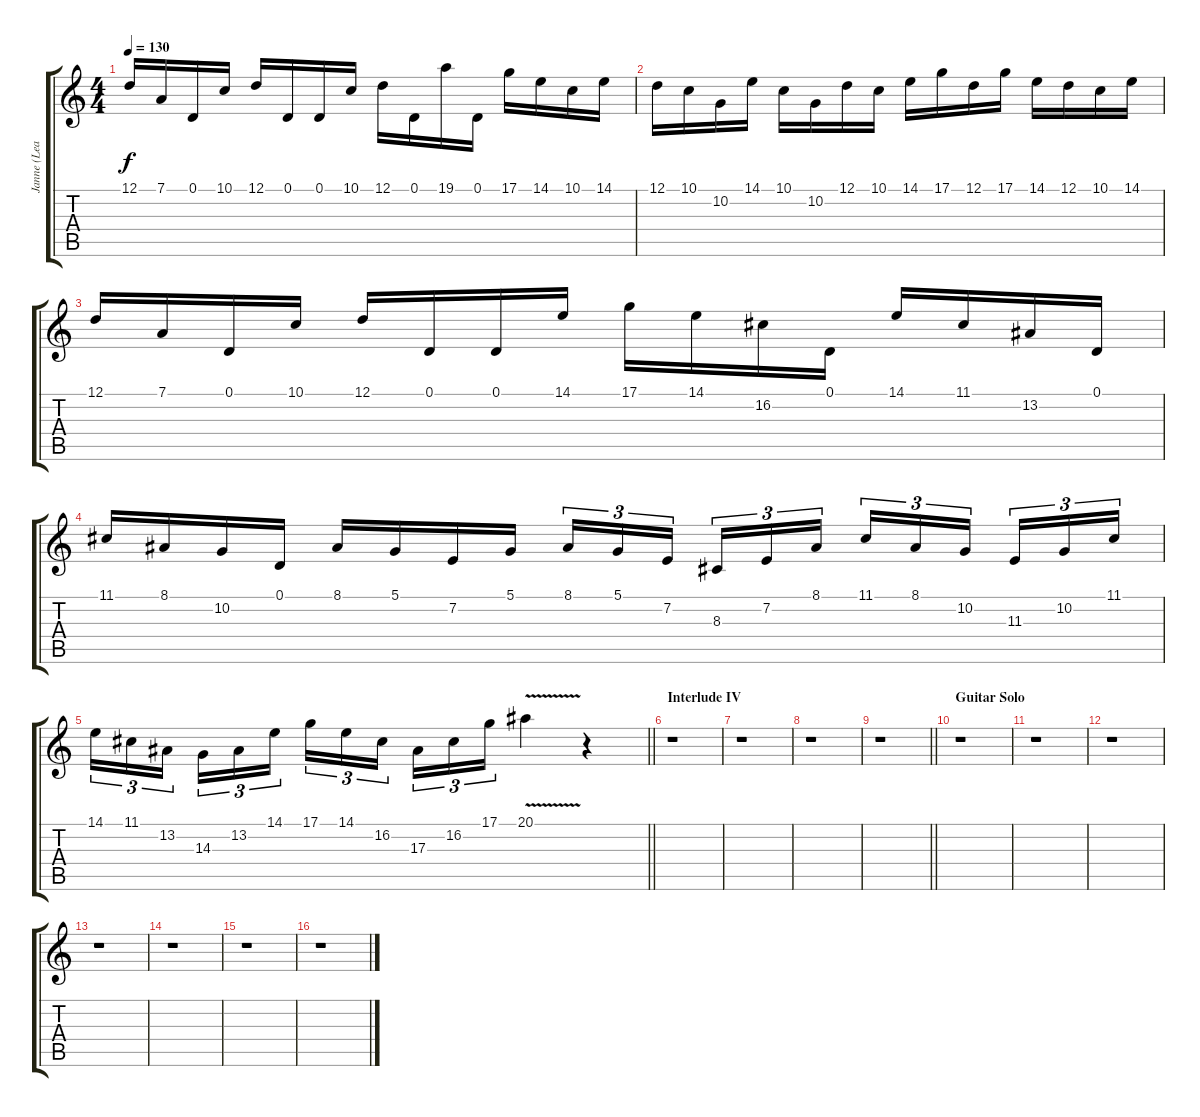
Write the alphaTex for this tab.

\track ("Janne (Lead I)" "Janne (Lea") {instrument lead2sawtooth}
\staff {score tabs}
\tuning (D4 A3 F3 C3 G2 C2) {hide}
\ts (4 4)
\tempo 130
\clef g2
\ks c
12.1.16{dy f} 7.1.16 0.1.16 10.1.16 12.1.16 0.1.16 0.1.16 10.1.16 12.1.16 0.1.16 19.1.16 0.1.16 17.1.16 14.1.16 10.1.16 14.1.16 |
12.1.16 10.1.16 10.2.16 14.1.16 10.1.16 10.2.16 12.1.16 10.1.16 14.1.16 17.1.16 12.1.16 17.1.16 14.1.16 12.1.16 10.1.16 14.1.16 |
12.1.16 7.1.16 0.1.16 10.1.16 12.1.16 0.1.16 0.1.16 14.1.16 17.1.16 14.1.16 16.2.16 0.1.16 14.1.16 11.1.16 13.2.16 0.1.16 |
11.1.16 8.1.16 10.2.16 0.1.16 8.1.16 5.1.16 7.2.16 5.1.16 8.1.16{tu (3 2)} 5.1.16{tu (3 2)} 7.2.16{tu (3 2) beam splitsecondary} 8.3.16{tu (3 2)} 7.2.16{tu (3 2)} 8.1.16{tu (3 2)} 11.1.16{tu (3 2)} 8.1.16{tu (3 2)} 10.2.16{tu (3 2) beam splitsecondary} 11.3.16{tu (3 2)} 10.2.16{tu (3 2)} 11.1.16{tu (3 2)} |
\barLineRight lightlight
14.1.16{tu (3 2)} 11.1.16{tu (3 2)} 13.2.16{tu (3 2) beam splitsecondary} 14.3.16{tu (3 2)} 13.2.16{tu (3 2)} 14.1.16{tu (3 2)} 17.1.16{tu (3 2)} 14.1.16{tu (3 2)} 16.2.16{tu (3 2) beam splitsecondary} 17.3.16{tu (3 2)} 16.2.16{tu (3 2)} 17.1.16{tu (3 2)} 20.1{v}.4 r.4 |
\section ("" "Interlude IV")
r.1 |
r.1 |
r.1 |
\barLineRight lightlight
r.1 |
\section ("" "Guitar Solo")
r.1 |
r.1 |
r.1 |
r.1 |
r.1 |
r.1 |
r.1
